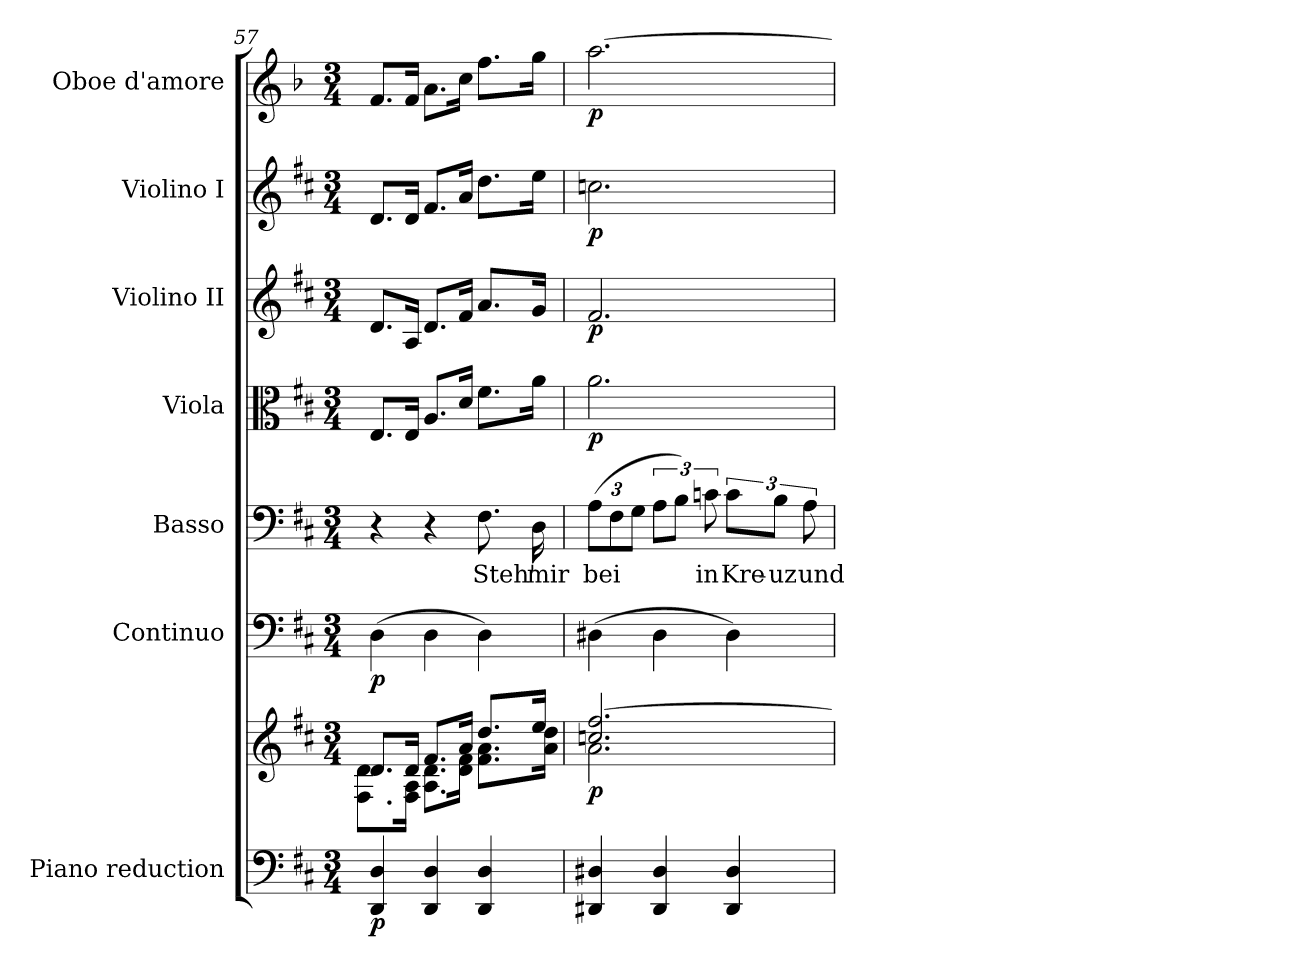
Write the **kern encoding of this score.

**kern	**kern	**dynam	**kern	**dynam	**kern	**text	**kern	**dynam	**kern	**dynam	**kern	**dynam	**kern	**dynam
*part7	*part7	*part7	*part6	*part6	*part5	*part5	*part4	*part4	*part3	*part3	*part2	*part2	*part1	*part1
*staff8	*staff7	*staff7/8	*staff6	*staff6	*staff5	*staff5	*staff4	*staff4	*staff3	*staff3	*staff2	*staff2	*staff1	*staff1
*I"Piano reduction	*	*	*I"Continuo	*	*I"Basso	*	*I"Viola	*	*I"Violino II	*	*I"Violino I	*	*I"Oboe d'amore	*
*I'Pno	*	*	*	*	*	*	*	*	*	*	*	*	*I'Ob	*
*clefF4	*clefG2	*	*clefF4	*	*clefF4	*	*clefC3	*	*clefG2	*	*clefG2	*	*clefG2	*
*	*	*	*	*	*	*	*	*	*	*	*	*	*ITrd2c3	*
*k[f#c#]	*k[f#c#]	*	*k[f#c#]	*	*k[f#c#]	*	*k[f#c#]	*	*k[f#c#]	*	*k[f#c#]	*	*k[f#c#]	*
*M3/4	*M3/4	*	*M3/4	*	*M3/4	*	*M3/4	*	*M3/4	*	*M3/4	*	*M3/4	*
=57	=57	=57	=57	=57	=57	=57	=57	=57	=57	=57	=57	=57	=57	=57
*	*^	*	*	*	*	*	*	*	*	*	*	*	*	*
!	!	!	!LO:DY:b=2	!	!LO:DY:b	!	!	!	!	!	!	!	!	!	!
4DD/ 4D/	8.d/L	8.F#\ 8.d\L	p	(4D\	p	4r	.	8.E/L	.	8.d/L	.	8.d/L	.	8.d/L	.
!	!	!	!LO:DY:a	!	!	!	!	!	!	!	!	!	!	!	!
!	!	!	!LO:DY:n=1:a	!	!	!	!	!	!	!	!	!	!	!	!
.	16d/Jk	16F#\ 16A\Jk	other-dynamics f	.	.	.	.	16E/Jk	.	16A/Jk	.	16d/Jk	.	16d/Jk	.
4DD/ 4D/	8.f#/L	8.A\ 8.d\L	.	4D\	.	4r	.	8.A/L	.	8.d/L	.	8.f#/L	.	8.f#\L	.
.	16a/Jk	16d\ 16f#\Jk	.	.	.	.	.	16d/Jk	.	16f#/Jk	.	16a/Jk	.	16a\Jk	.
!	!	!	!	!	!	!	!LO:LY:b	!	!	!	!	!	!	!	!
4DD/ 4D/	8.dd/L	8.f#\ 8.a\L	.	4D\)	.	8.F#\	Steh'	8.f#\L	.	8.a/L	.	8.dd\L	.	8.dd\L	.
!	!	!	!	!	!	!	!LO:LY:b	!	!	!	!	!	!	!	!
.	16ee/Jk	16a\ 16dd\Jk	.	.	.	16D\	mir	16a\Jk	.	16g/Jk	.	16ee\Jk	.	16ee\Jk	.
=58	=58	=58	=58	=58	=58	=58	=58	=58	=58	=58	=58	=58	=58	=58	=58
*	*	*	*	*	*	*Xbrackettup	*	*	*	*	*	*	*	*	*
!	!	!	!LO:DY:b	!	!	!	!LO:LY:b	!	!LO:DY:b	!	!LO:DY:b	!	!LO:DY:b	!	!LO:DY:b
4DD#X/ 4D#X/	2.ccn/ [2.ff#/	2.a\	p	(4D#X\	.	(12A\L	bei	2.a\	p	2.f#/	p	2.ccn\	p	[2.ff#\	p
.	.	.	.	.	.	12F#\	.	.	.	.	.	.	.	.	.
.	.	.	.	.	.	12G\J	.	.	.	.	.	.	.	.	.
*	*	*	*	*	*	*brackettup	*	*	*	*	*	*	*	*	*
4DD#/ 4D#/	.	.	.	4D#\	.	12A\L	.	.	.	.	.	.	.	.	.
.	.	.	.	.	.	12B\J)	.	.	.	.	.	.	.	.	.
!	!	!	!	!	!	!	!LO:LY:b	!	!	!	!	!	!	!	!
.	.	.	.	.	.	12cn\	in	.	.	.	.	.	.	.	.
!	!	!	!	!	!	!	!LO:LY:b	!	!	!	!	!	!	!	!
4DD#/ 4D#/	.	.	.	4D#\)	.	12c\L	Kre-	.	.	.	.	.	.	.	.
!	!	!	!	!	!	!	!LO:LY:b	!	!	!	!	!	!	!	!
.	.	.	.	.	.	12B\J	-uz	.	.	.	.	.	.	.	.
!	!	!	!	!	!	!	!LO:LY:b	!	!	!	!	!	!	!	!
.	.	.	.	.	.	12A\	und	.	.	.	.	.	.	.	.
*	*v	*v	*	*	*	*	*	*	*	*	*	*	*	*	*
=	=	=	=	=	=	=	=	=	=	=	=	=	=	=
*-	*-	*-	*-	*-	*-	*-	*-	*-	*-	*-	*-	*-	*-	*-
